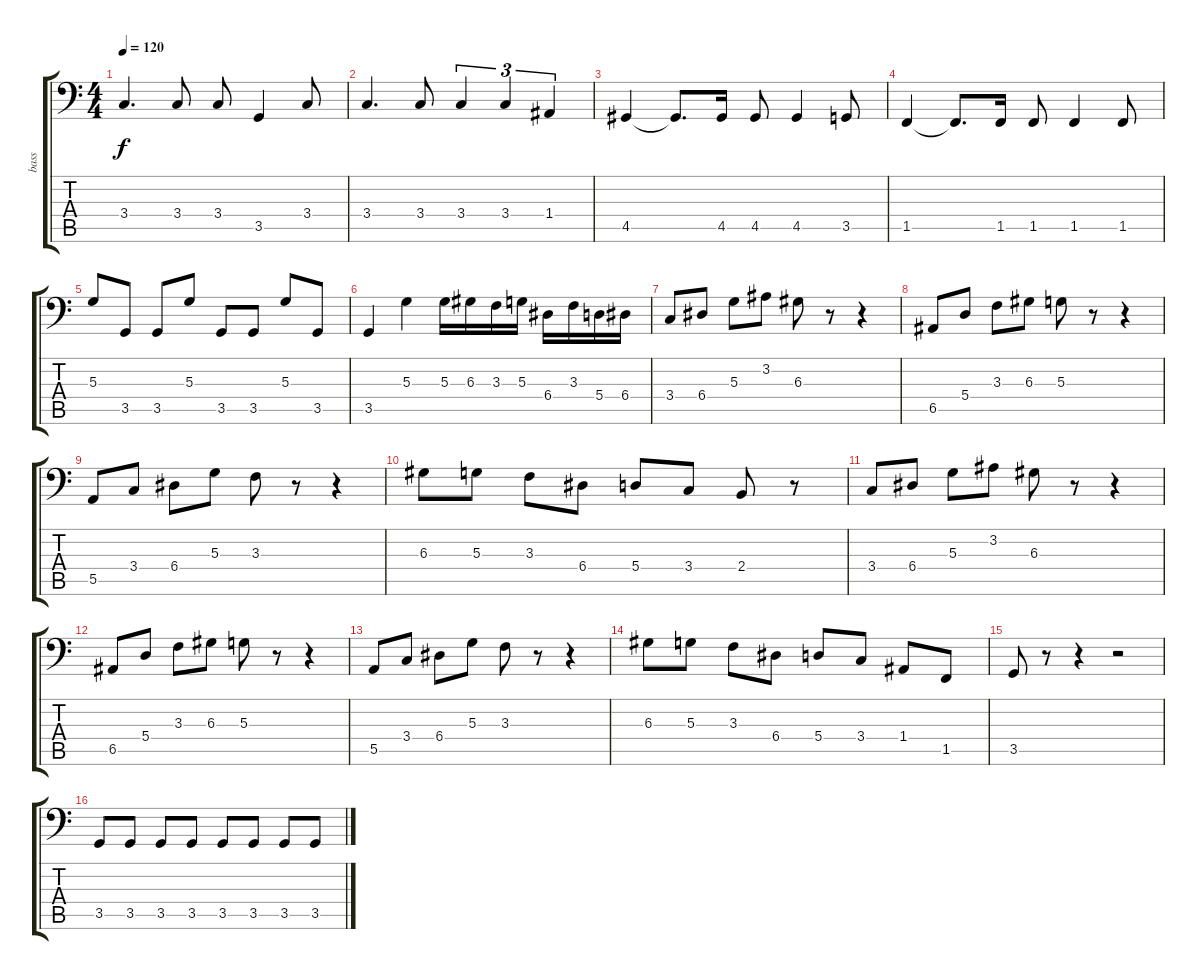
\track ("bass" "bass") {instrument electricbasspick}
\staff {score tabs}
\tuning (C3 G2 D2 A1 E1 B0) {hide}
\ts (4 4)
\tempo 120
\clef f4
\ks c
3.4.4{d dy f} 3.4.8 3.4.8 3.5.4 3.4.8 |
3.4.4{d} 3.4.8 3.4.4{tu (3 2)} 3.4.4{tu (3 2)} 1.4.4{tu (3 2)} |
4.5.4 4.5{t}.8{d} 4.5.16 4.5.8 4.5.4 3.5.8 |
1.5.4 1.5{t}.8{d} 1.5.16 1.5.8 1.5.4 1.5.8 |
5.3.8 3.5.8 3.5.8 5.3.8 3.5.8 3.5.8 5.3.8 3.5.8 |
3.5.4 5.3.4 5.3.16 6.3.16 3.3.16 5.3.16 6.4.16 3.3.16 5.4.16 6.4.16 |
3.4.8 6.4.8 5.3.8 3.2.8 6.3.8 r.8 r.4 |
6.5.8 5.4.8 3.3.8 6.3.8 5.3.8 r.8 r.4 |
5.5.8 3.4.8 6.4.8 5.3.8 3.3.8 r.8 r.4 |
6.3.8 5.3.8 3.3.8 6.4.8 5.4.8 3.4.8 2.4.8 r.8 |
3.4.8 6.4.8 5.3.8 3.2.8 6.3.8 r.8 r.4 |
6.5.8 5.4.8 3.3.8 6.3.8 5.3.8 r.8 r.4 |
5.5.8 3.4.8 6.4.8 5.3.8 3.3.8 r.8 r.4 |
6.3.8 5.3.8 3.3.8 6.4.8 5.4.8 3.4.8 1.4.8 1.5.8 |
3.5.8 r.8 r.4 r.2 |
3.5.8 3.5.8 3.5.8 3.5.8 3.5.8 3.5.8 3.5.8 3.5.8
